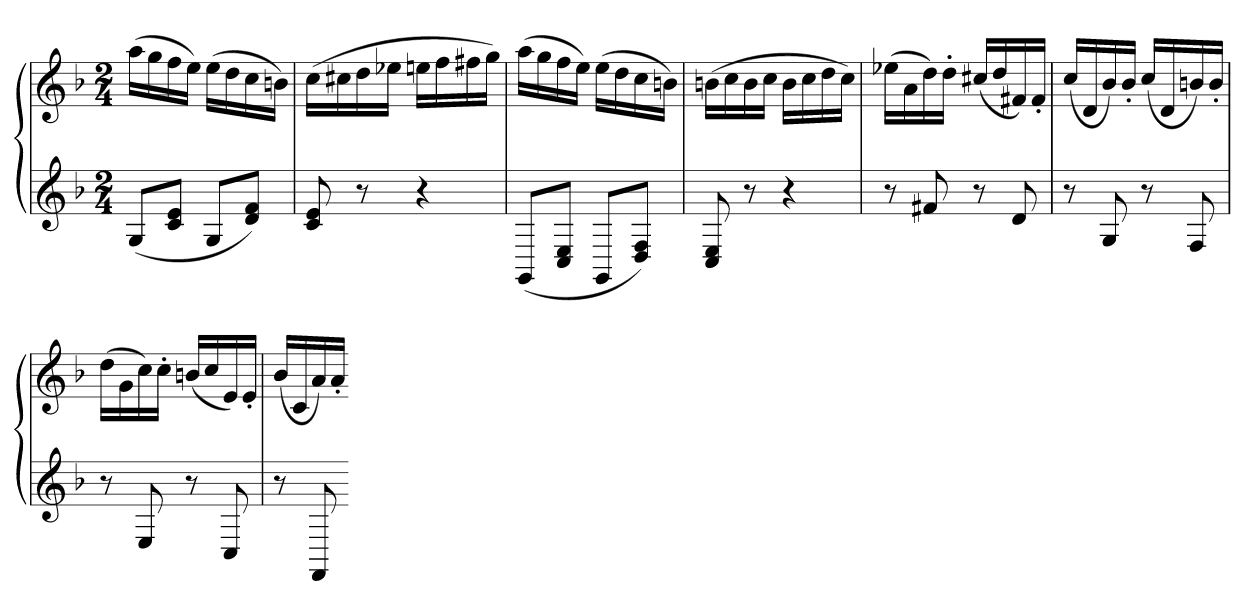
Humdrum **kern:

**kern	**kern
*part1	*part1
*staff2	*staff1
*clefG2	*clefG2
*k[b-]	*k[b-]
*F:	*F:
*M2/4	*M2/4
=	=
(8GL	(16aaLL
.	16gg
8c 8eJ	16ff
.	16eeJJ)
8GL	(16eeLL
.	16dd
8d 8fJ)	16cc
.	16bnJJ)
=	=
8c 8e	(16ccLL
.	16cc#X
8r	16dd
.	16ee-XJJ
4r	16eenLL
.	16ff
.	16ff#X
.	16ggJJ)
=	=
(8GGL	(16aaLL
.	16gg
8C 8EJ	16ff
.	16eeJJ)
8GGL	(16eeLL
.	16dd
8D 8FJ)	16cc
.	16bnJJ)
=	=
8C 8E	(16bnLL
.	16cc
8r	16b
.	16ccJJ
4r	16bLL
.	16cc
.	16dd
.	16ccJJ)
=	=
8r	(16ee-XLL
.	16a
8f#X	16dd)
.	16dd'JJ
8r	(16cc#XLL
.	16dd
8d	16f#X)
.	16f#'JJ
=	=
8r	(16ccLL
.	16d
8G	16b-)
.	16b-'JJ
8r	(16ccLL
.	16d
8F	16bn)
.	16b'JJ
=	=
8r	(16ddLL
.	16g
8E	16cc)
.	16cc'JJ
8r	(16bnLL
.	16cc
8C	16e)
.	16e'JJ
=	=
8r	(16b-LL
.	16c
8FF	16a)
.	16a'JJ
=-	=-
*-	*-
